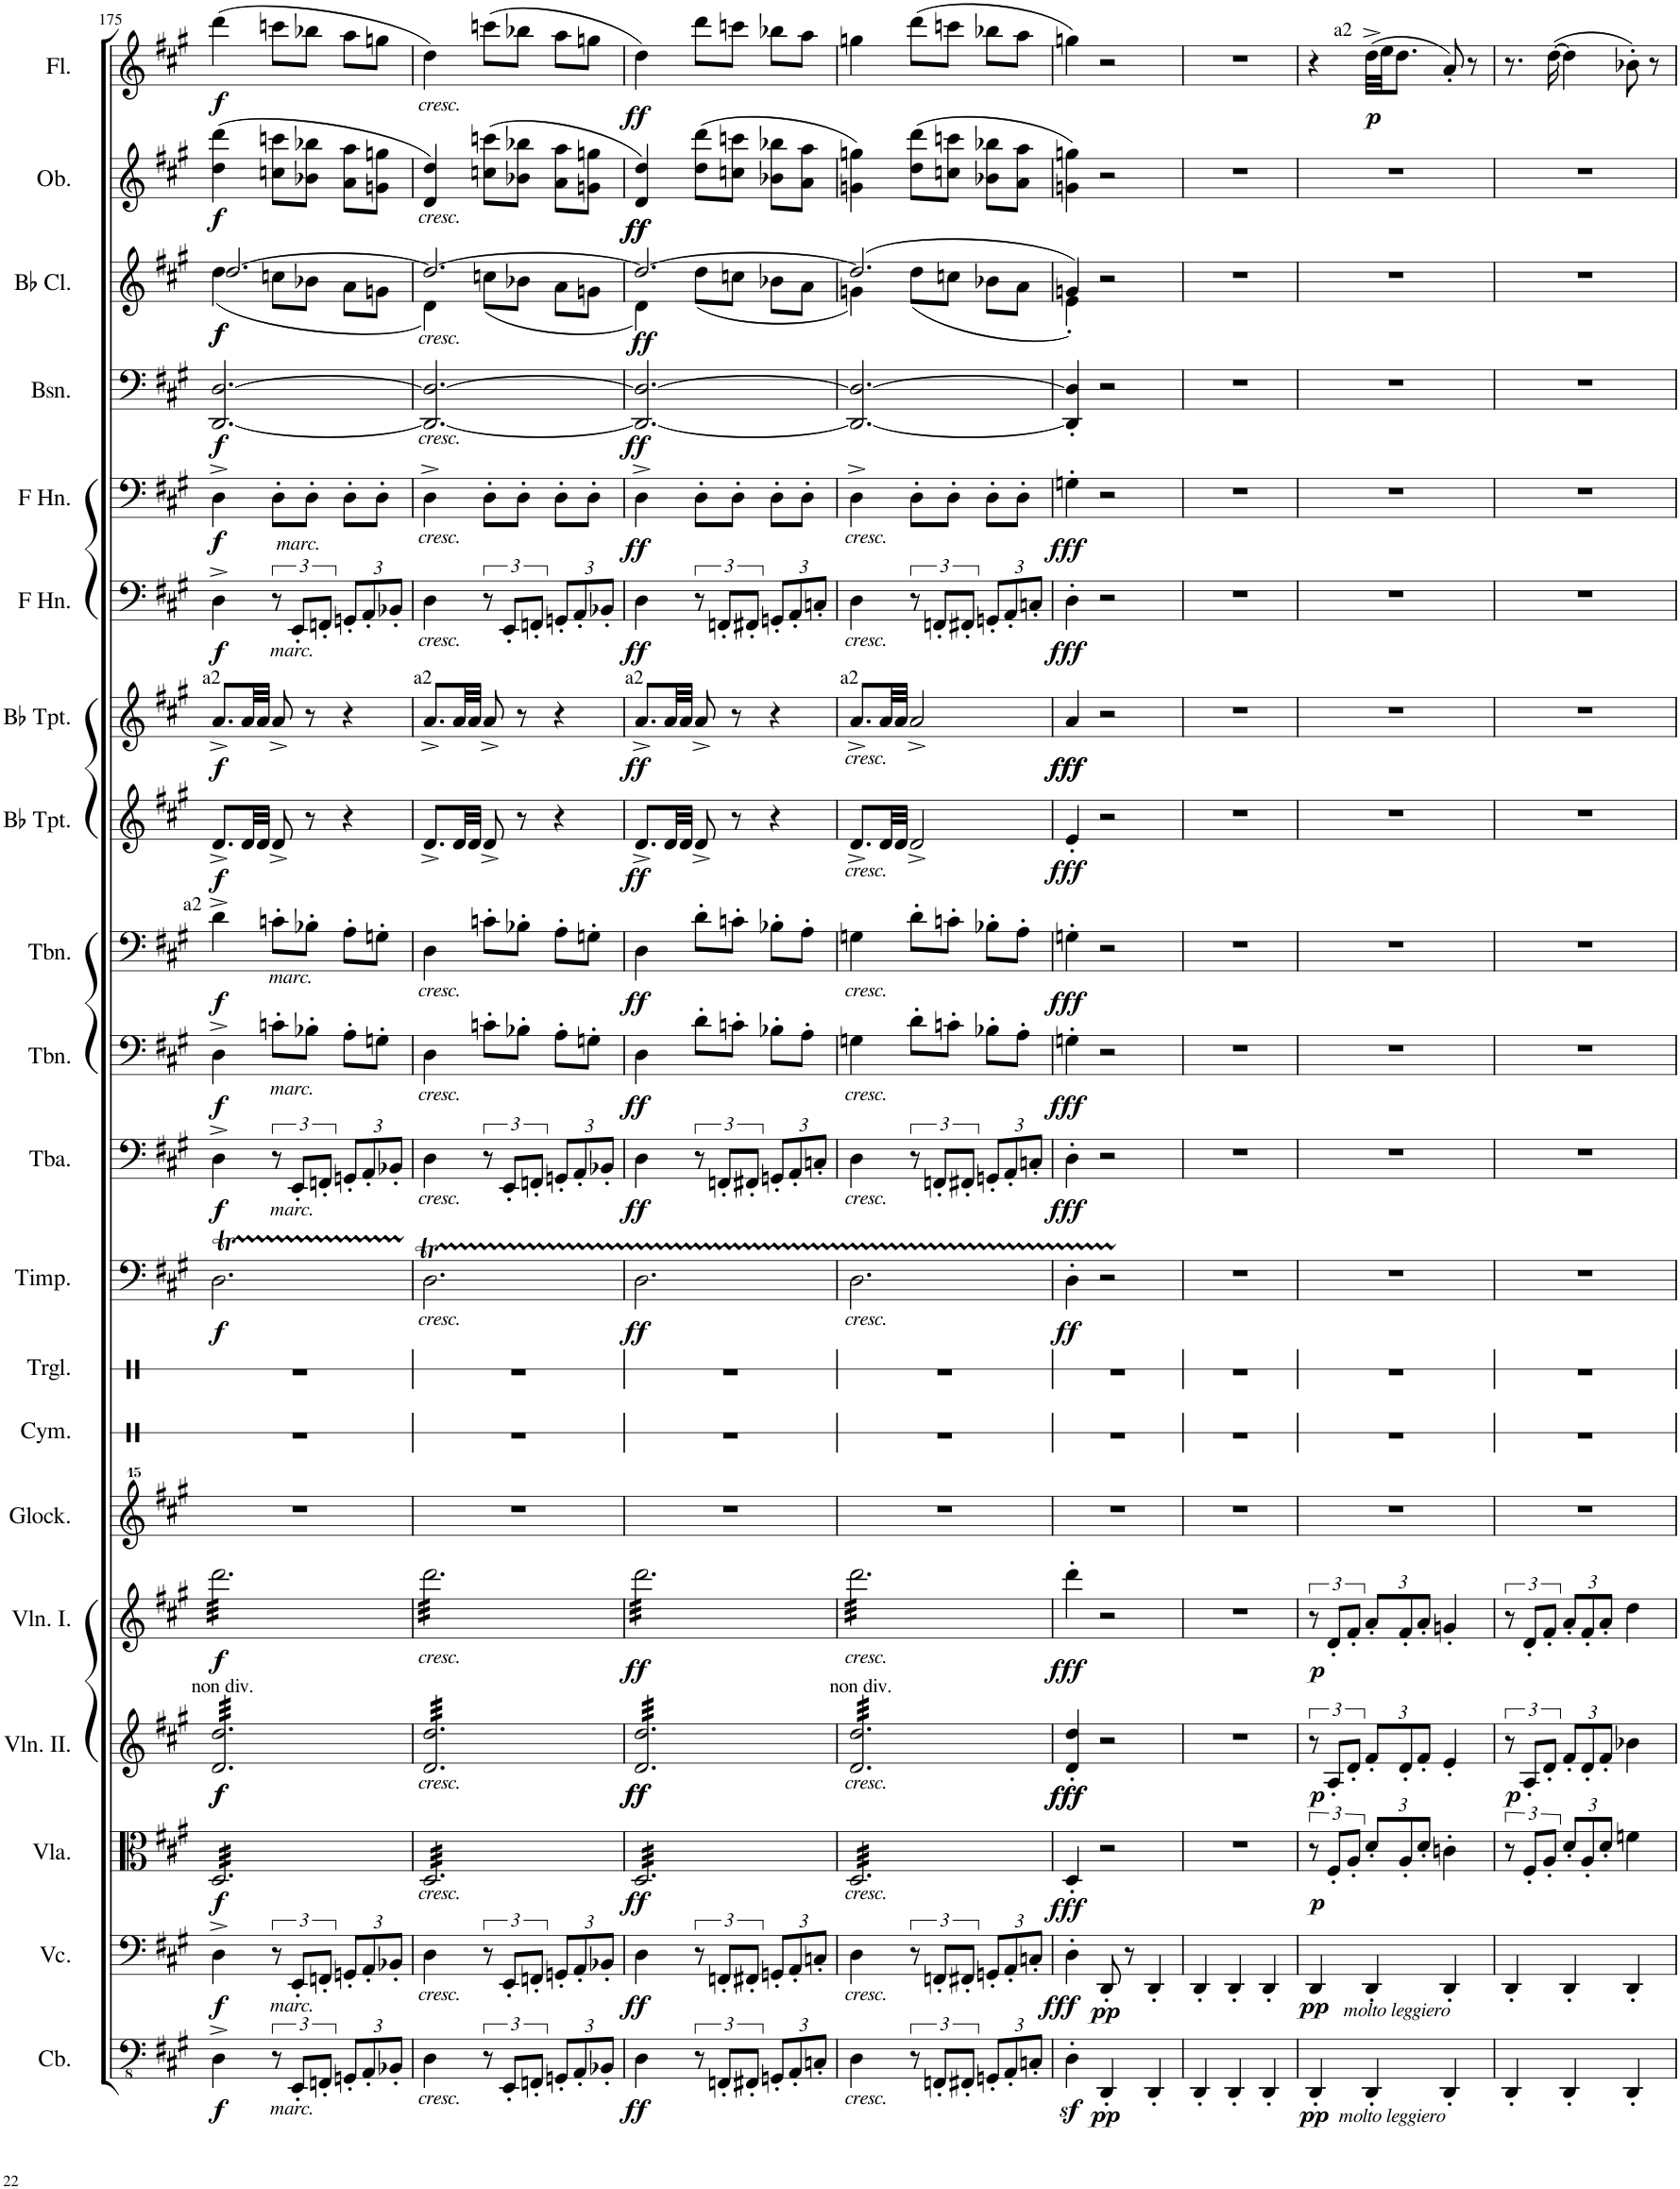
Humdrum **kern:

**kern	**dynam	**kern	**dynam	**kern	**dynam	**kern	**dynam	**kern	**dynam	**kern	**kern	**kern	**kern	**dynam	**kern	**dynam	**kern	**dynam	**kern	**dynam	**kern	**dynam	**kern	**dynam	**kern	**dynam	**kern	**dynam	**kern	**dynam	**kern	**dynam	**kern	**dynam	**kern	**dynam
*part20	*part20	*part19	*part19	*part18	*part18	*part17	*part17	*part16	*part16	*part15	*part14	*part13	*part12	*part12	*part11	*part11	*part10	*part10	*part9	*part9	*part8	*part8	*part7	*part7	*part6	*part6	*part5	*part5	*part4	*part4	*part3	*part3	*part2	*part2	*part1	*part1
*staff20	*staff20	*staff19	*staff19	*staff18	*staff18	*staff17	*staff17	*staff16	*staff16	*staff15	*staff14	*staff13	*staff12	*staff12	*staff11	*staff11	*staff10	*staff10	*staff9	*staff9	*staff8	*staff8	*staff7	*staff7	*staff6	*staff6	*staff5	*staff5	*staff4	*staff4	*staff3	*staff3	*staff2	*staff2	*staff1	*staff1
*I"Contrabasses	*	*I"Violoncellos	*	*I"Violas	*	*I"Violins II.	*	*I"Violins I.	*	*I"Glockenspiel	*I"Cymbal	*I"Triangle	*I"Timpani	*	*I"Tuba	*	*I"Trombone 3	*	*I"Trombones 1-2	*	*I"Bb Trumpet 3	*	*I"Bb Trumpets 1-2	*	*I"Horns in F 2-4	*	*I"Horns in F 1-3	*	*I"Bassoons 1-2	*	*I"Bb Clarinets 1-2	*	*I"Oboes 1-2	*	*I"Flutes 1-2	*
*I'Cb.	*	*I'Vc.	*	*I'Vla.	*	*I'Vln. II.	*	*I'Vln. I.	*	*I'Glock.	*I'Cym.	*I'Trgl.	*I'Timp.	*	*I'Tba.	*	*I'Tbn.	*	*I'Tbn.	*	*I'Bb Tpt.	*	*I'Bb Tpt.	*	*	*	*	*	*I'Bsn.	*	*I'Bb Cl.	*	*I'Ob.	*	*I'Fl.	*
!!LO:PB:g=z
*clefFv4	*	*clefF4	*	*clefC3	*	*clefG2	*	*clefG2	*	*clefG^^2	*clefX	*clefX	*clefF4	*	*clefF4	*	*clefF4	*	*clefF4	*	*clefG2	*	*clefG2	*	*clefF4	*	*clefF4	*	*clefF4	*	*clefG2	*	*clefG2	*	*clefG2	*
*	*	*	*	*	*	*	*	*	*	*	*	*	*	*	*	*	*	*	*	*	*ITrd1c2	*	*ITrd1c2	*	*ITrd4c7	*	*ITrd4c7	*	*	*	*ITrd1c2	*	*	*	*	*
*k[f#c#g#]	*	*k[f#c#g#]	*	*k[f#c#g#]	*	*k[f#c#g#]	*	*k[f#c#g#]	*	*k[f#c#g#]	*k[f#c#]	*k[f#c#]	*k[f#c#g#]	*	*k[f#c#g#]	*	*k[f#c#g#]	*	*k[f#c#g#]	*	*k[f#c#g#]	*	*k[f#c#g#]	*	*k[f#c#g#]	*	*k[f#c#g#]	*	*k[f#c#g#]	*	*k[f#c#g#]	*	*k[f#c#g#]	*	*k[f#c#g#]	*
*M3/4	*	*M3/4	*	*M3/4	*	*M3/4	*	*M3/4	*	*M3/4	*M3/4	*M3/4	*M3/4	*	*M3/4	*	*M3/4	*	*M3/4	*	*M3/4	*	*M3/4	*	*M3/4	*	*M3/4	*	*M3/4	*	*M3/4	*	*M3/4	*	*M3/4	*
=175	=175	=175	=175	=175	=175	=175	=175	=175	=175	=175	=175	=175	=175	=175	=175	=175	=175	=175	=175	=175	=175	=175	=175	=175	=175	=175	=175	=175	=175	=175	=175	=175	=175	=175	=175	=175
*	*	*	*	*	*	*	*	*	*	*	*	*	*	*	*	*	*	*	*	*	*	*	*	*	*	*	*	*	*	*	*^	*	*	*	*	*
!	!	!	!	!	!	!	!	!	!	!	!	!	!	!	!	!	!	!	!	!	!	!	!LO:TX:a:t=a2	!	!	!	!	!	!	!	!	!	!	!	!	!	!
!	!	!	!	!	!	!	!	!	!	!	!	!	!	!	!	!	!	!	!LO:TX:b:i:t=marc.	!	!	!	!	!	!	!	!	!	!	!	!	!	!	!	!	!	!
!	!	!	!	!	!	!	!	!	!	!	!	!	!	!	!	!	!	!	!LO:TX:a:t=a2	!	!	!	!	!	!	!	!	!	!	!	!	!	!	!	!	!	!
!	!	!	!	!	!	!LO:TX:a:t=non div.	!	!	!	!	!	!	!	!	!	!	!	!	!	!	!	!	!	!	!	!	!	!	!	!	!	!	!	!	!	!	!
!	!LO:DY:b	!	!LO:DY:b	!	!LO:DY:b	!	!LO:DY:b	!	!	!	!	!	!	!	!	!	!	!	!	!	!	!	!	!	!	!	!	!	!	!	!	!	!	!	!	!	!
!	!	!	!	!	!	!	!LO:DY:n=1:b	!	!LO:DY:b	!	!	!	!	!LO:DY:b	!	!LO:DY:b	!	!LO:DY:b	!	!LO:DY:b	!	!LO:DY:b	!	!LO:DY:b	!	!LO:DY:b	!	!LO:DY:b	!	!LO:DY:b	!	!	!LO:DY:b	!	!	!	!
!	!	!	!	!	!	!	!	!	!	!	!	!	!	!	!	!	!	!	!	!	!	!	!	!	!	!	!	!	!	!	!	!	!LO:DY:n=1:b	!	!LO:DY:b	!	!LO:DY:b
*	*	*	*	*tremolo	*	*	*	*	*	*	*	*	*	*	*	*	*	*	*	*	*	*	*	*	*	*	*	*	*	*	*	*	*	*	*	*	*
*	*	*	*	*	*	*tremolo	*	*	*	*	*	*	*	*	*	*	*	*	*	*	*	*	*	*	*	*	*	*	*	*	*	*	*	*	*	*	*
*	*	*	*	*	*	*	*	*tremolo	*	*	*	*	*	*	*	*	*	*	*	*	*	*	*	*	*	*	*	*	*	*	*	*	*	*	*	*	*
4DD^\	f	4D^\	f	32D/LLL	f	32d/ 32dd/LLL	f f	32ddd\LLL	f	2.r	2.r	2.r	2.DT\	f	4D^\	f	4D^\	f	4d^\	f	8.d^/L	f	8.a^/L	f	4D^\	f	4D^\	f	[2.DD/ [2.D/	f	[2.dd/	(4dd\	f f	(4dd\ 4ddd\	f	(4ddd\	f
.	.	.	.	32D/	.	32d/ 32dd/	.	32ddd\	.	.	.	.	.	.	.	.	.	.	.	.	.	.	.	.	.	.	.	.	.	.	.	.	.	.	.	.	.
.	.	.	.	32D/	.	32d/ 32dd/	.	32ddd\	.	.	.	.	.	.	.	.	.	.	.	.	.	.	.	.	.	.	.	.	.	.	.	.	.	.	.	.	.
.	.	.	.	32D/	.	32d/ 32dd/	.	32ddd\	.	.	.	.	.	.	.	.	.	.	.	.	.	.	.	.	.	.	.	.	.	.	.	.	.	.	.	.	.
.	.	.	.	32D/	.	32d/ 32dd/	.	32ddd\	.	.	.	.	.	.	.	.	.	.	.	.	.	.	.	.	.	.	.	.	.	.	.	.	.	.	.	.	.
.	.	.	.	32D/	.	32d/ 32dd/	.	32ddd\	.	.	.	.	.	.	.	.	.	.	.	.	.	.	.	.	.	.	.	.	.	.	.	.	.	.	.	.	.
.	.	.	.	32D/	.	32d/ 32dd/	.	32ddd\	.	.	.	.	.	.	.	.	.	.	.	.	32d/LL	.	32a/LL	.	.	.	.	.	.	.	.	.	.	.	.	.	.
.	.	.	.	32D/	.	32d/ 32dd/	.	32ddd\	.	.	.	.	.	.	.	.	.	.	.	.	32d/JJJ	.	32a/JJJ	.	.	.	.	.	.	.	.	.	.	.	.	.	.
!	!	!	!	!	!	!	!	!	!	!	!	!	!	!	!	!	!	!	!	!	!	!	!	!	!	!	!LO:TX:b:i:t=marc.	!	!	!	!	!	!	!	!	!	!
!	!	!	!	!	!	!	!	!	!	!	!	!	!	!	!	!	!	!	!	!	!	!	!	!	!LO:TX:b:i:t=marc.	!	!	!	!	!	!	!	!	!	!	!	!
!	!	!	!	!	!	!	!	!	!	!	!	!	!	!	!	!	!LO:TX:b:i:t=marc.	!	!	!	!	!	!	!	!	!	!	!	!	!	!	!	!	!	!	!	!
!	!	!	!	!	!	!	!	!	!	!	!	!	!	!	!LO:TX:b:i:t=marc.	!	!	!	!	!	!	!	!	!	!	!	!	!	!	!	!	!	!	!	!	!	!
!	!	!LO:TX:b:i:t=marc.	!	!	!	!	!	!	!	!	!	!	!	!	!	!	!	!	!	!	!	!	!	!	!	!	!	!	!	!	!	!	!	!	!	!	!
!LO:TX:b:i:t=marc.	!	!	!	!	!	!	!	!	!	!	!	!	!	!	!	!	!	!	!	!	!	!	!	!	!	!	!	!	!	!	!	!	!	!	!	!	!
12r	.	12r	.	32D/	.	32d/ 32dd/	.	32ddd\	.	.	.	.	.	.	12r	.	8cn'\L	.	8cn'\L	.	8d^/	.	8a^/	.	12r	.	8D'\L	.	.	.	.	8ccn\L	.	8ccn\ 8cccn\L	.	8cccn\L	.
.	.	.	.	32D/	.	32d/ 32dd/	.	32ddd\	.	.	.	.	.	.	.	.	.	.	.	.	.	.	.	.	.	.	.	.	.	.	.	.	.	.	.	.	.
.	.	.	.	32D/	.	32d/ 32dd/	.	32ddd\	.	.	.	.	.	.	.	.	.	.	.	.	.	.	.	.	.	.	.	.	.	.	.	.	.	.	.	.	.
12EEE'/L	.	12EE'/L	.	.	.	.	.	.	.	.	.	.	.	.	12EE'/L	.	.	.	.	.	.	.	.	.	12EE'/L	.	.	.	.	.	.	.	.	.	.	.	.
.	.	.	.	32D/	.	32d/ 32dd/	.	32ddd\	.	.	.	.	.	.	.	.	.	.	.	.	.	.	.	.	.	.	.	.	.	.	.	.	.	.	.	.	.
.	.	.	.	32D/	.	32d/ 32dd/	.	32ddd\	.	.	.	.	.	.	.	.	8B-X'\J	.	8B-X'\J	.	8r	.	8r	.	.	.	8D'\J	.	.	.	.	8b-X\J	.	8b-X\ 8bb-X\J	.	8bb-X\J	.
.	.	.	.	32D/	.	32d/ 32dd/	.	32ddd\	.	.	.	.	.	.	.	.	.	.	.	.	.	.	.	.	.	.	.	.	.	.	.	.	.	.	.	.	.
12FFFn'/J	.	12FFn'/J	.	.	.	.	.	.	.	.	.	.	.	.	12FFn'/J	.	.	.	.	.	.	.	.	.	12FFn'/J	.	.	.	.	.	.	.	.	.	.	.	.
.	.	.	.	32D/	.	32d/ 32dd/	.	32ddd\	.	.	.	.	.	.	.	.	.	.	.	.	.	.	.	.	.	.	.	.	.	.	.	.	.	.	.	.	.
.	.	.	.	32D/	.	32d/ 32dd/	.	32ddd\	.	.	.	.	.	.	.	.	.	.	.	.	.	.	.	.	.	.	.	.	.	.	.	.	.	.	.	.	.
*Xbrackettup	*	*Xbrackettup	*	*	*	*	*	*	*	*	*	*	*	*	*Xbrackettup	*	*	*	*	*	*	*	*	*	*Xbrackettup	*	*	*	*	*	*	*	*	*	*	*	*
12GGGn'/L	.	12GGn'/L	.	32D/	.	32d/ 32dd/	.	32ddd\	.	.	.	.	.	.	12GGn'/L	.	8A'\L	.	8A'\L	.	4r	.	4r	.	12GGn'/L	.	8D'\L	.	.	.	.	8a\L	.	8a\ 8aa\L	.	8aa\L	.
.	.	.	.	32D/	.	32d/ 32dd/	.	32ddd\	.	.	.	.	.	.	.	.	.	.	.	.	.	.	.	.	.	.	.	.	.	.	.	.	.	.	.	.	.
.	.	.	.	32D/	.	32d/ 32dd/	.	32ddd\	.	.	.	.	.	.	.	.	.	.	.	.	.	.	.	.	.	.	.	.	.	.	.	.	.	.	.	.	.
12AAA'/	.	12AA'/	.	.	.	.	.	.	.	.	.	.	.	.	12AA'/	.	.	.	.	.	.	.	.	.	12AA'/	.	.	.	.	.	.	.	.	.	.	.	.
.	.	.	.	32D/	.	32d/ 32dd/	.	32ddd\	.	.	.	.	.	.	.	.	.	.	.	.	.	.	.	.	.	.	.	.	.	.	.	.	.	.	.	.	.
.	.	.	.	32D/	.	32d/ 32dd/	.	32ddd\	.	.	.	.	.	.	.	.	8Gn'\J	.	8Gn'\J	.	.	.	.	.	.	.	8D'\J	.	.	.	.	8gn\J	.	8gn\ 8ggn\J	.	8ggn\J	.
.	.	.	.	32D/	.	32d/ 32dd/	.	32ddd\	.	.	.	.	.	.	.	.	.	.	.	.	.	.	.	.	.	.	.	.	.	.	.	.	.	.	.	.	.
12BBB-X'/J	.	12BB-X'/J	.	.	.	.	.	.	.	.	.	.	.	.	12BB-X'/J	.	.	.	.	.	.	.	.	.	12BB-X'/J	.	.	.	.	.	.	.	.	.	.	.	.
.	.	.	.	32D/	.	32d/ 32dd/	.	32ddd\	.	.	.	.	.	.	.	.	.	.	.	.	.	.	.	.	.	.	.	.	.	.	.	.	.	.	.	.	.
.	.	.	.	32D/JJJ	.	32d/ 32dd/JJJ	.	32ddd\JJJ	.	.	.	.	.	.	.	.	.	.	.	.	.	.	.	.	.	.	.	.	.	.	.	.	.	.	.	.	.
=176	=176	=176	=176	=176	=176	=176	=176	=176	=176	=176	=176	=176	=176	=176	=176	=176	=176	=176	=176	=176	=176	=176	=176	=176	=176	=176	=176	=176	=176	=176	=176	=176	=176	=176	=176	=176	=176
!	!	!	!	!	!	!	!	!	!	!	!	!	!	!	!	!	!	!	!	!	!	!	!	!	!	!	!	!	!	!	!	!	!	!	!	!LO:TX:b:i:t=cresc.	!
!	!	!	!	!	!	!	!	!	!	!	!	!	!	!	!	!	!	!	!	!	!	!	!	!	!	!	!	!	!	!	!	!	!	!LO:TX:b:i:t=cresc.	!	!	!
!	!	!	!	!	!	!	!	!	!	!	!	!	!	!	!	!	!	!	!	!	!	!	!	!	!	!	!	!	!	!	!LO:TX:b:i:t=cresc.	!	!	!	!	!	!
!	!	!	!	!	!	!	!	!	!	!	!	!	!	!	!	!	!	!	!	!	!	!	!	!	!	!	!	!	!LO:TX:b:i:t=cresc.	!	!	!	!	!	!	!	!
!	!	!	!	!	!	!	!	!	!	!	!	!	!	!	!	!	!	!	!	!	!	!	!	!	!	!	!LO:TX:b:i:t=cresc.	!	!	!	!	!	!	!	!	!	!
!	!	!	!	!	!	!	!	!	!	!	!	!	!	!	!	!	!	!	!	!	!	!	!	!	!LO:TX:b:i:t=cresc.	!	!	!	!	!	!	!	!	!	!	!	!
!	!	!	!	!	!	!	!	!	!	!	!	!	!	!	!	!	!	!	!	!	!	!	!LO:TX:a:t=a2	!	!	!	!	!	!	!	!	!	!	!	!	!	!
!	!	!	!	!	!	!	!	!	!	!	!	!	!	!	!	!	!	!	!LO:TX:b:i:t=cresc.	!	!	!	!	!	!	!	!	!	!	!	!	!	!	!	!	!	!
!	!	!	!	!	!	!	!	!	!	!	!	!	!	!	!	!	!LO:TX:b:i:t=cresc.	!	!	!	!	!	!	!	!	!	!	!	!	!	!	!	!	!	!	!	!
!	!	!	!	!	!	!	!	!	!	!	!	!	!	!	!LO:TX:b:i:t=cresc.	!	!	!	!	!	!	!	!	!	!	!	!	!	!	!	!	!	!	!	!	!	!
!	!	!	!	!	!	!	!	!	!	!	!	!	!LO:TX:b:i:t=cresc.	!	!	!	!	!	!	!	!	!	!	!	!	!	!	!	!	!	!	!	!	!	!	!	!
!	!	!	!	!	!	!	!	!LO:TX:b:i:t=cresc.	!	!	!	!	!	!	!	!	!	!	!	!	!	!	!	!	!	!	!	!	!	!	!	!	!	!	!	!	!
!	!	!	!	!	!	!LO:TX:b:i:t=cresc.	!	!	!	!	!	!	!	!	!	!	!	!	!	!	!	!	!	!	!	!	!	!	!	!	!	!	!	!	!	!	!
!	!	!	!	!LO:TX:b:i:t=cresc.	!	!	!	!	!	!	!	!	!	!	!	!	!	!	!	!	!	!	!	!	!	!	!	!	!	!	!	!	!	!	!	!	!
!	!	!LO:TX:b:i:t=cresc.	!	!	!	!	!	!	!	!	!	!	!	!	!	!	!	!	!	!	!	!	!	!	!	!	!	!	!	!	!	!	!	!	!	!	!
!LO:TX:b:i:t=cresc.	!	!	!	!	!	!	!	!	!	!	!	!	!	!	!	!	!	!	!	!	!	!	!	!	!	!	!	!	!	!	!	!	!	!	!	!	!
4DD\	.	4D\	.	32D/LLL	.	32d/ 32dd/LLL	.	32ddd\LLL	.	2.r	2.r	2.r	2.DT\	.	4D\	.	4D\	.	4D\	.	8.d^/L	.	8.a^/L	.	4D\	.	4D^\	.	2.DD/_ 2.D/_	.	2.dd/_	4d\)	.	4d/ 4dd/)	.	4dd\)	.
.	.	.	.	32D/	.	32d/ 32dd/	.	32ddd\	.	.	.	.	.	.	.	.	.	.	.	.	.	.	.	.	.	.	.	.	.	.	.	.	.	.	.	.	.
.	.	.	.	32D/	.	32d/ 32dd/	.	32ddd\	.	.	.	.	.	.	.	.	.	.	.	.	.	.	.	.	.	.	.	.	.	.	.	.	.	.	.	.	.
.	.	.	.	32D/	.	32d/ 32dd/	.	32ddd\	.	.	.	.	.	.	.	.	.	.	.	.	.	.	.	.	.	.	.	.	.	.	.	.	.	.	.	.	.
.	.	.	.	32D/	.	32d/ 32dd/	.	32ddd\	.	.	.	.	.	.	.	.	.	.	.	.	.	.	.	.	.	.	.	.	.	.	.	.	.	.	.	.	.
.	.	.	.	32D/	.	32d/ 32dd/	.	32ddd\	.	.	.	.	.	.	.	.	.	.	.	.	.	.	.	.	.	.	.	.	.	.	.	.	.	.	.	.	.
.	.	.	.	32D/	.	32d/ 32dd/	.	32ddd\	.	.	.	.	.	.	.	.	.	.	.	.	32d/LL	.	32a/LL	.	.	.	.	.	.	.	.	.	.	.	.	.	.
.	.	.	.	32D/	.	32d/ 32dd/	.	32ddd\	.	.	.	.	.	.	.	.	.	.	.	.	32d/JJJ	.	32a/JJJ	.	.	.	.	.	.	.	.	.	.	.	.	.	.
*brackettup	*	*brackettup	*	*	*	*	*	*	*	*	*	*	*	*	*brackettup	*	*	*	*	*	*	*	*	*	*brackettup	*	*	*	*	*	*	*	*	*	*	*	*
12r	.	12r	.	32D/	.	32d/ 32dd/	.	32ddd\	.	.	.	.	.	.	12r	.	8cn'\L	.	8cn'\L	.	8d^/	.	8a^/	.	12r	.	8D'\L	.	.	.	.	(8ccn\L	.	(8ccn\ 8cccn\L	.	(8cccn\L	.
.	.	.	.	32D/	.	32d/ 32dd/	.	32ddd\	.	.	.	.	.	.	.	.	.	.	.	.	.	.	.	.	.	.	.	.	.	.	.	.	.	.	.	.	.
.	.	.	.	32D/	.	32d/ 32dd/	.	32ddd\	.	.	.	.	.	.	.	.	.	.	.	.	.	.	.	.	.	.	.	.	.	.	.	.	.	.	.	.	.
12EEE'/L	.	12EE'/L	.	.	.	.	.	.	.	.	.	.	.	.	12EE'/L	.	.	.	.	.	.	.	.	.	12EE'/L	.	.	.	.	.	.	.	.	.	.	.	.
.	.	.	.	32D/	.	32d/ 32dd/	.	32ddd\	.	.	.	.	.	.	.	.	.	.	.	.	.	.	.	.	.	.	.	.	.	.	.	.	.	.	.	.	.
.	.	.	.	32D/	.	32d/ 32dd/	.	32ddd\	.	.	.	.	.	.	.	.	8B-X'\J	.	8B-X'\J	.	8r	.	8r	.	.	.	8D'\J	.	.	.	.	8b-X\J	.	8b-X\ 8bb-X\J	.	8bb-X\J	.
.	.	.	.	32D/	.	32d/ 32dd/	.	32ddd\	.	.	.	.	.	.	.	.	.	.	.	.	.	.	.	.	.	.	.	.	.	.	.	.	.	.	.	.	.
12FFFn'/J	.	12FFn'/J	.	.	.	.	.	.	.	.	.	.	.	.	12FFn'/J	.	.	.	.	.	.	.	.	.	12FFn'/J	.	.	.	.	.	.	.	.	.	.	.	.
.	.	.	.	32D/	.	32d/ 32dd/	.	32ddd\	.	.	.	.	.	.	.	.	.	.	.	.	.	.	.	.	.	.	.	.	.	.	.	.	.	.	.	.	.
.	.	.	.	32D/	.	32d/ 32dd/	.	32ddd\	.	.	.	.	.	.	.	.	.	.	.	.	.	.	.	.	.	.	.	.	.	.	.	.	.	.	.	.	.
*Xbrackettup	*	*Xbrackettup	*	*	*	*	*	*	*	*	*	*	*	*	*Xbrackettup	*	*	*	*	*	*	*	*	*	*Xbrackettup	*	*	*	*	*	*	*	*	*	*	*	*
12GGGn'/L	.	12GGn'/L	.	32D/	.	32d/ 32dd/	.	32ddd\	.	.	.	.	.	.	12GGn'/L	.	8A'\L	.	8A'\L	.	4r	.	4r	.	12GGn'/L	.	8D'\L	.	.	.	.	8a\L	.	8a\ 8aa\L	.	8aa\L	.
.	.	.	.	32D/	.	32d/ 32dd/	.	32ddd\	.	.	.	.	.	.	.	.	.	.	.	.	.	.	.	.	.	.	.	.	.	.	.	.	.	.	.	.	.
.	.	.	.	32D/	.	32d/ 32dd/	.	32ddd\	.	.	.	.	.	.	.	.	.	.	.	.	.	.	.	.	.	.	.	.	.	.	.	.	.	.	.	.	.
12AAA'/	.	12AA'/	.	.	.	.	.	.	.	.	.	.	.	.	12AA'/	.	.	.	.	.	.	.	.	.	12AA'/	.	.	.	.	.	.	.	.	.	.	.	.
.	.	.	.	32D/	.	32d/ 32dd/	.	32ddd\	.	.	.	.	.	.	.	.	.	.	.	.	.	.	.	.	.	.	.	.	.	.	.	.	.	.	.	.	.
.	.	.	.	32D/	.	32d/ 32dd/	.	32ddd\	.	.	.	.	.	.	.	.	8Gn'\J	.	8Gn'\J	.	.	.	.	.	.	.	8D'\J	.	.	.	.	8gn\J	.	8gn\ 8ggn\J	.	8ggn\J	.
.	.	.	.	32D/	.	32d/ 32dd/	.	32ddd\	.	.	.	.	.	.	.	.	.	.	.	.	.	.	.	.	.	.	.	.	.	.	.	.	.	.	.	.	.
12BBB-X'/J	.	12BB-X'/J	.	.	.	.	.	.	.	.	.	.	.	.	12BB-X'/J	.	.	.	.	.	.	.	.	.	12BB-X'/J	.	.	.	.	.	.	.	.	.	.	.	.
.	.	.	.	32D/	.	32d/ 32dd/	.	32ddd\	.	.	.	.	.	.	.	.	.	.	.	.	.	.	.	.	.	.	.	.	.	.	.	.	.	.	.	.	.
.	.	.	.	32D/JJJ	.	32d/ 32dd/JJJ	.	32ddd\JJJ	.	.	.	.	.	.	.	.	.	.	.	.	.	.	.	.	.	.	.	.	.	.	.	.	.	.	.	.	.
=177	=177	=177	=177	=177	=177	=177	=177	=177	=177	=177	=177	=177	=177	=177	=177	=177	=177	=177	=177	=177	=177	=177	=177	=177	=177	=177	=177	=177	=177	=177	=177	=177	=177	=177	=177	=177	=177
!	!	!	!	!	!	!	!	!	!	!	!	!	!	!	!	!	!	!	!	!	!	!	!LO:TX:a:t=a2	!	!	!	!	!	!	!	!	!	!	!	!	!	!
!	!LO:DY:b	!	!LO:DY:b	!	!LO:DY:b	!	!LO:DY:b	!	!	!	!	!	!	!	!	!	!	!	!	!	!	!	!	!	!	!	!	!	!	!	!	!	!	!	!	!	!
!	!	!	!	!	!	!	!LO:DY:n=1:b	!	!LO:DY:b	!	!	!	!	!LO:DY:b	!	!LO:DY:b	!	!LO:DY:b	!	!LO:DY:b	!	!LO:DY:b	!	!LO:DY:b	!	!LO:DY:b	!	!LO:DY:b	!	!LO:DY:b	!	!	!LO:DY:b	!	!LO:DY:b	!	!
!	!	!	!	!	!	!	!	!	!	!	!	!	!	!	!	!	!	!	!	!	!	!	!	!	!	!	!	!	!	!	!	!	!	!	!LO:DY:n=1:b	!	!LO:DY:b
4DD\	ff	4D\	ff	32D/LLL	ff	32d/ 32dd/LLL	ff ff	32ddd\LLL	ff	2.r	2.r	2.r	2.D\	ff	4D\	ff	4D\	ff	4D\	ff	8.d^/L	ff	8.a^/L	ff	4D\	ff	4D^\	ff	2.DD/_ 2.D/_	ff	2.dd/_	4d\)	ff	4d/ 4dd/)	ff ff	4dd\)	ff
.	.	.	.	32D/	.	32d/ 32dd/	.	32ddd\	.	.	.	.	.	.	.	.	.	.	.	.	.	.	.	.	.	.	.	.	.	.	.	.	.	.	.	.	.
.	.	.	.	32D/	.	32d/ 32dd/	.	32ddd\	.	.	.	.	.	.	.	.	.	.	.	.	.	.	.	.	.	.	.	.	.	.	.	.	.	.	.	.	.
.	.	.	.	32D/	.	32d/ 32dd/	.	32ddd\	.	.	.	.	.	.	.	.	.	.	.	.	.	.	.	.	.	.	.	.	.	.	.	.	.	.	.	.	.
.	.	.	.	32D/	.	32d/ 32dd/	.	32ddd\	.	.	.	.	.	.	.	.	.	.	.	.	.	.	.	.	.	.	.	.	.	.	.	.	.	.	.	.	.
.	.	.	.	32D/	.	32d/ 32dd/	.	32ddd\	.	.	.	.	.	.	.	.	.	.	.	.	.	.	.	.	.	.	.	.	.	.	.	.	.	.	.	.	.
.	.	.	.	32D/	.	32d/ 32dd/	.	32ddd\	.	.	.	.	.	.	.	.	.	.	.	.	32d/LL	.	32a/LL	.	.	.	.	.	.	.	.	.	.	.	.	.	.
.	.	.	.	32D/	.	32d/ 32dd/	.	32ddd\	.	.	.	.	.	.	.	.	.	.	.	.	32d/JJJ	.	32a/JJJ	.	.	.	.	.	.	.	.	.	.	.	.	.	.
*brackettup	*	*brackettup	*	*	*	*	*	*	*	*	*	*	*	*	*brackettup	*	*	*	*	*	*	*	*	*	*brackettup	*	*	*	*	*	*	*	*	*	*	*	*
12r	.	12r	.	32D/	.	32d/ 32dd/	.	32ddd\	.	.	.	.	.	.	12r	.	8d'\L	.	8d'\L	.	8d^/	.	8a^/	.	12r	.	8D'\L	.	.	.	.	(8dd\L	.	(8dd\ 8ddd\L	.	8ddd\L	.
.	.	.	.	32D/	.	32d/ 32dd/	.	32ddd\	.	.	.	.	.	.	.	.	.	.	.	.	.	.	.	.	.	.	.	.	.	.	.	.	.	.	.	.	.
.	.	.	.	32D/	.	32d/ 32dd/	.	32ddd\	.	.	.	.	.	.	.	.	.	.	.	.	.	.	.	.	.	.	.	.	.	.	.	.	.	.	.	.	.
12FFFn'/L	.	12FFn'/L	.	.	.	.	.	.	.	.	.	.	.	.	12FFn'/L	.	.	.	.	.	.	.	.	.	12FFn'/L	.	.	.	.	.	.	.	.	.	.	.	.
.	.	.	.	32D/	.	32d/ 32dd/	.	32ddd\	.	.	.	.	.	.	.	.	.	.	.	.	.	.	.	.	.	.	.	.	.	.	.	.	.	.	.	.	.
.	.	.	.	32D/	.	32d/ 32dd/	.	32ddd\	.	.	.	.	.	.	.	.	8cn'\J	.	8cn'\J	.	8r	.	8r	.	.	.	8D'\J	.	.	.	.	8ccn\J	.	8ccn\ 8cccn\J	.	8cccn\J	.
.	.	.	.	32D/	.	32d/ 32dd/	.	32ddd\	.	.	.	.	.	.	.	.	.	.	.	.	.	.	.	.	.	.	.	.	.	.	.	.	.	.	.	.	.
12FFF#X'/J	.	12FF#X'/J	.	.	.	.	.	.	.	.	.	.	.	.	12FF#X'/J	.	.	.	.	.	.	.	.	.	12FF#X'/J	.	.	.	.	.	.	.	.	.	.	.	.
.	.	.	.	32D/	.	32d/ 32dd/	.	32ddd\	.	.	.	.	.	.	.	.	.	.	.	.	.	.	.	.	.	.	.	.	.	.	.	.	.	.	.	.	.
.	.	.	.	32D/	.	32d/ 32dd/	.	32ddd\	.	.	.	.	.	.	.	.	.	.	.	.	.	.	.	.	.	.	.	.	.	.	.	.	.	.	.	.	.
*Xbrackettup	*	*Xbrackettup	*	*	*	*	*	*	*	*	*	*	*	*	*Xbrackettup	*	*	*	*	*	*	*	*	*	*Xbrackettup	*	*	*	*	*	*	*	*	*	*	*	*
12GGGn'/L	.	12GGn'/L	.	32D/	.	32d/ 32dd/	.	32ddd\	.	.	.	.	.	.	12GGn'/L	.	8B-X'\L	.	8B-X'\L	.	4r	.	4r	.	12GGn'/L	.	8D'\L	.	.	.	.	8b-X\L	.	8b-X\ 8bb-X\L	.	8bb-X\L	.
.	.	.	.	32D/	.	32d/ 32dd/	.	32ddd\	.	.	.	.	.	.	.	.	.	.	.	.	.	.	.	.	.	.	.	.	.	.	.	.	.	.	.	.	.
.	.	.	.	32D/	.	32d/ 32dd/	.	32ddd\	.	.	.	.	.	.	.	.	.	.	.	.	.	.	.	.	.	.	.	.	.	.	.	.	.	.	.	.	.
12AAA'/	.	12AA'/	.	.	.	.	.	.	.	.	.	.	.	.	12AA'/	.	.	.	.	.	.	.	.	.	12AA'/	.	.	.	.	.	.	.	.	.	.	.	.
.	.	.	.	32D/	.	32d/ 32dd/	.	32ddd\	.	.	.	.	.	.	.	.	.	.	.	.	.	.	.	.	.	.	.	.	.	.	.	.	.	.	.	.	.
.	.	.	.	32D/	.	32d/ 32dd/	.	32ddd\	.	.	.	.	.	.	.	.	8A'\J	.	8A'\J	.	.	.	.	.	.	.	8D'\J	.	.	.	.	8a\J	.	8a\ 8aa\J	.	8aa\J	.
.	.	.	.	32D/	.	32d/ 32dd/	.	32ddd\	.	.	.	.	.	.	.	.	.	.	.	.	.	.	.	.	.	.	.	.	.	.	.	.	.	.	.	.	.
12CCn'/J	.	12Cn'/J	.	.	.	.	.	.	.	.	.	.	.	.	12Cn'/J	.	.	.	.	.	.	.	.	.	12Cn'/J	.	.	.	.	.	.	.	.	.	.	.	.
.	.	.	.	32D/	.	32d/ 32dd/	.	32ddd\	.	.	.	.	.	.	.	.	.	.	.	.	.	.	.	.	.	.	.	.	.	.	.	.	.	.	.	.	.
.	.	.	.	32D/JJJ	.	32d/ 32dd/JJJ	.	32ddd\JJJ	.	.	.	.	.	.	.	.	.	.	.	.	.	.	.	.	.	.	.	.	.	.	.	.	.	.	.	.	.
=178	=178	=178	=178	=178	=178	=178	=178	=178	=178	=178	=178	=178	=178	=178	=178	=178	=178	=178	=178	=178	=178	=178	=178	=178	=178	=178	=178	=178	=178	=178	=178	=178	=178	=178	=178	=178	=178
!	!	!	!	!	!	!	!	!	!	!	!	!	!	!	!	!	!	!	!	!	!	!	!	!	!	!	!LO:TX:b:i:t=cresc.	!	!	!	!	!	!	!	!	!	!
!	!	!	!	!	!	!	!	!	!	!	!	!	!	!	!	!	!	!	!	!	!	!	!	!	!LO:TX:b:i:t=cresc.	!	!	!	!	!	!	!	!	!	!	!	!
!	!	!	!	!	!	!	!	!	!	!	!	!	!	!	!	!	!	!	!	!	!	!	!LO:TX:a:t=a2	!	!	!	!	!	!	!	!	!	!	!	!	!	!
!	!	!	!	!	!	!	!	!	!	!	!	!	!	!	!	!	!	!	!	!	!	!	!LO:TX:b:i:t=cresc.	!	!	!	!	!	!	!	!	!	!	!	!	!	!
!	!	!	!	!	!	!	!	!	!	!	!	!	!	!	!	!	!	!	!	!	!LO:TX:b:i:t=cresc.	!	!	!	!	!	!	!	!	!	!	!	!	!	!	!	!
!	!	!	!	!	!	!	!	!	!	!	!	!	!	!	!	!	!	!	!LO:TX:b:i:t=cresc.	!	!	!	!	!	!	!	!	!	!	!	!	!	!	!	!	!	!
!	!	!	!	!	!	!	!	!	!	!	!	!	!	!	!	!	!LO:TX:b:i:t=cresc.	!	!	!	!	!	!	!	!	!	!	!	!	!	!	!	!	!	!	!	!
!	!	!	!	!	!	!	!	!	!	!	!	!	!	!	!LO:TX:b:i:t=cresc.	!	!	!	!	!	!	!	!	!	!	!	!	!	!	!	!	!	!	!	!	!	!
!	!	!	!	!	!	!	!	!	!	!	!	!	!LO:TX:b:i:t=cresc.	!	!	!	!	!	!	!	!	!	!	!	!	!	!	!	!	!	!	!	!	!	!	!	!
!	!	!	!	!	!	!	!	!LO:TX:b:i:t=cresc.	!	!	!	!	!	!	!	!	!	!	!	!	!	!	!	!	!	!	!	!	!	!	!	!	!	!	!	!	!
!	!	!	!	!	!	!LO:TX:a:t=non div.	!	!	!	!	!	!	!	!	!	!	!	!	!	!	!	!	!	!	!	!	!	!	!	!	!	!	!	!	!	!	!
!	!	!	!	!	!	!LO:TX:b:i:t=cresc.	!	!	!	!	!	!	!	!	!	!	!	!	!	!	!	!	!	!	!	!	!	!	!	!	!	!	!	!	!	!	!
!	!	!	!	!LO:TX:b:i:t=cresc.	!	!	!	!	!	!	!	!	!	!	!	!	!	!	!	!	!	!	!	!	!	!	!	!	!	!	!	!	!	!	!	!	!
!	!	!LO:TX:b:i:t=cresc.	!	!	!	!	!	!	!	!	!	!	!	!	!	!	!	!	!	!	!	!	!	!	!	!	!	!	!	!	!	!	!	!	!	!	!
!LO:TX:b:i:t=cresc.	!	!	!	!	!	!	!	!	!	!	!	!	!	!	!	!	!	!	!	!	!	!	!	!	!	!	!	!	!	!	!	!	!	!	!	!	!
4DD\	.	4D\	.	32D/LLL	.	32d/ 32dd/LLL	.	32ddd\LLL	.	2.r	2.r	2.r	2.D\	.	4D\	.	4Gn\	.	4Gn\	.	8.d^/L	.	8.a^/L	.	4D\	.	4D^\	.	2.DD/_ 2.D/_	.	(2.dd/]	4gn\)	.	4gn\ 4ggn\)	.	4ggn\	.
.	.	.	.	32D/	.	32d/ 32dd/	.	32ddd\	.	.	.	.	.	.	.	.	.	.	.	.	.	.	.	.	.	.	.	.	.	.	.	.	.	.	.	.	.
.	.	.	.	32D/	.	32d/ 32dd/	.	32ddd\	.	.	.	.	.	.	.	.	.	.	.	.	.	.	.	.	.	.	.	.	.	.	.	.	.	.	.	.	.
.	.	.	.	32D/	.	32d/ 32dd/	.	32ddd\	.	.	.	.	.	.	.	.	.	.	.	.	.	.	.	.	.	.	.	.	.	.	.	.	.	.	.	.	.
.	.	.	.	32D/	.	32d/ 32dd/	.	32ddd\	.	.	.	.	.	.	.	.	.	.	.	.	.	.	.	.	.	.	.	.	.	.	.	.	.	.	.	.	.
.	.	.	.	32D/	.	32d/ 32dd/	.	32ddd\	.	.	.	.	.	.	.	.	.	.	.	.	.	.	.	.	.	.	.	.	.	.	.	.	.	.	.	.	.
.	.	.	.	32D/	.	32d/ 32dd/	.	32ddd\	.	.	.	.	.	.	.	.	.	.	.	.	32d/LL	.	32a/LL	.	.	.	.	.	.	.	.	.	.	.	.	.	.
.	.	.	.	32D/	.	32d/ 32dd/	.	32ddd\	.	.	.	.	.	.	.	.	.	.	.	.	32d/JJJ	.	32a/JJJ	.	.	.	.	.	.	.	.	.	.	.	.	.	.
*brackettup	*	*brackettup	*	*	*	*	*	*	*	*	*	*	*	*	*brackettup	*	*	*	*	*	*	*	*	*	*brackettup	*	*	*	*	*	*	*	*	*	*	*	*
12r	.	12r	.	32D/	.	32d/ 32dd/	.	32ddd\	.	.	.	.	.	.	12r	.	8d'\L	.	8d'\L	.	2d^/	.	2a^/	.	12r	.	8D'\L	.	.	.	.	(8dd\L	.	(8dd\ 8ddd\L	.	(8ddd\L	.
.	.	.	.	32D/	.	32d/ 32dd/	.	32ddd\	.	.	.	.	.	.	.	.	.	.	.	.	.	.	.	.	.	.	.	.	.	.	.	.	.	.	.	.	.
.	.	.	.	32D/	.	32d/ 32dd/	.	32ddd\	.	.	.	.	.	.	.	.	.	.	.	.	.	.	.	.	.	.	.	.	.	.	.	.	.	.	.	.	.
12FFFn'/L	.	12FFn'/L	.	.	.	.	.	.	.	.	.	.	.	.	12FFn'/L	.	.	.	.	.	.	.	.	.	12FFn'/L	.	.	.	.	.	.	.	.	.	.	.	.
.	.	.	.	32D/	.	32d/ 32dd/	.	32ddd\	.	.	.	.	.	.	.	.	.	.	.	.	.	.	.	.	.	.	.	.	.	.	.	.	.	.	.	.	.
.	.	.	.	32D/	.	32d/ 32dd/	.	32ddd\	.	.	.	.	.	.	.	.	8cn'\J	.	8cn'\J	.	.	.	.	.	.	.	8D'\J	.	.	.	.	8ccn\J	.	8ccn\ 8cccn\J	.	8cccn\J	.
.	.	.	.	32D/	.	32d/ 32dd/	.	32ddd\	.	.	.	.	.	.	.	.	.	.	.	.	.	.	.	.	.	.	.	.	.	.	.	.	.	.	.	.	.
12FFF#X'/J	.	12FF#X'/J	.	.	.	.	.	.	.	.	.	.	.	.	12FF#X'/J	.	.	.	.	.	.	.	.	.	12FF#X'/J	.	.	.	.	.	.	.	.	.	.	.	.
.	.	.	.	32D/	.	32d/ 32dd/	.	32ddd\	.	.	.	.	.	.	.	.	.	.	.	.	.	.	.	.	.	.	.	.	.	.	.	.	.	.	.	.	.
.	.	.	.	32D/	.	32d/ 32dd/	.	32ddd\	.	.	.	.	.	.	.	.	.	.	.	.	.	.	.	.	.	.	.	.	.	.	.	.	.	.	.	.	.
*Xbrackettup	*	*Xbrackettup	*	*	*	*	*	*	*	*	*	*	*	*	*Xbrackettup	*	*	*	*	*	*	*	*	*	*Xbrackettup	*	*	*	*	*	*	*	*	*	*	*	*
12GGGn'/L	.	12GGn'/L	.	32D/	.	32d/ 32dd/	.	32ddd\	.	.	.	.	.	.	12GGn'/L	.	8B-X'\L	.	8B-X'\L	.	.	.	.	.	12GGn'/L	.	8D'\L	.	.	.	.	8b-X\L	.	8b-X\ 8bb-X\L	.	8bb-X\L	.
.	.	.	.	32D/	.	32d/ 32dd/	.	32ddd\	.	.	.	.	.	.	.	.	.	.	.	.	.	.	.	.	.	.	.	.	.	.	.	.	.	.	.	.	.
.	.	.	.	32D/	.	32d/ 32dd/	.	32ddd\	.	.	.	.	.	.	.	.	.	.	.	.	.	.	.	.	.	.	.	.	.	.	.	.	.	.	.	.	.
12AAA'/	.	12AA'/	.	.	.	.	.	.	.	.	.	.	.	.	12AA'/	.	.	.	.	.	.	.	.	.	12AA'/	.	.	.	.	.	.	.	.	.	.	.	.
.	.	.	.	32D/	.	32d/ 32dd/	.	32ddd\	.	.	.	.	.	.	.	.	.	.	.	.	.	.	.	.	.	.	.	.	.	.	.	.	.	.	.	.	.
.	.	.	.	32D/	.	32d/ 32dd/	.	32ddd\	.	.	.	.	.	.	.	.	8A'\J	.	8A'\J	.	.	.	.	.	.	.	8D'\J	.	.	.	.	8a\J	.	8a\ 8aa\J	.	8aa\J	.
.	.	.	.	32D/	.	32d/ 32dd/	.	32ddd\	.	.	.	.	.	.	.	.	.	.	.	.	.	.	.	.	.	.	.	.	.	.	.	.	.	.	.	.	.
12CCn'/J	.	12Cn'/J	.	.	.	.	.	.	.	.	.	.	.	.	12Cn'/J	.	.	.	.	.	.	.	.	.	12Cn'/J	.	.	.	.	.	.	.	.	.	.	.	.
.	.	.	.	32D/	.	32d/ 32dd/	.	32ddd\	.	.	.	.	.	.	.	.	.	.	.	.	.	.	.	.	.	.	.	.	.	.	.	.	.	.	.	.	.
.	.	.	.	32D/JJJ	.	32d/ 32dd/JJJ	.	32ddd\JJJ	.	.	.	.	.	.	.	.	.	.	.	.	.	.	.	.	.	.	.	.	.	.	.	.	.	.	.	.	.
*	*	*	*	*	*	*	*	*Xtremolo	*	*	*	*	*	*	*	*	*	*	*	*	*	*	*	*	*	*	*	*	*	*	*	*	*	*	*	*	*
*	*	*	*	*	*	*Xtremolo	*	*	*	*	*	*	*	*	*	*	*	*	*	*	*	*	*	*	*	*	*	*	*	*	*	*	*	*	*	*	*
*	*	*	*	*Xtremolo	*	*	*	*	*	*	*	*	*	*	*	*	*	*	*	*	*	*	*	*	*	*	*	*	*	*	*	*	*	*	*	*	*
=179	=179	=179	=179	=179	=179	=179	=179	=179	=179	=179	=179	=179	=179	=179	=179	=179	=179	=179	=179	=179	=179	=179	=179	=179	=179	=179	=179	=179	=179	=179	=179	=179	=179	=179	=179	=179	=179
!	!	!	!LO:DY:b	!	!LO:DY:b	!	!LO:DY:b	!	!	!	!	!	!	!	!	!	!	!	!	!	!	!	!	!	!	!	!	!	!	!	!	!	!	!	!	!	!
!	!	!	!	!	!	!	!LO:DY:n=1:b	!	!LO:DY:b	!	!	!	!	!LO:DY:b	!	!LO:DY:b	!	!LO:DY:b	!	!LO:DY:b	!	!LO:DY:b	!	!LO:DY:b	!	!	!	!	!	!	!	!	!	!	!	!	!
!	!	!	!	!	!	!	!	!	!	!	!	!	!	!	!	!	!	!	!	!	!	!	!	!LO:DY:n=1:b	!	!LO:DY:b	!	!LO:DY:b	!	!	!	!	!	!	!	!	!
4DDz<'\	.	4D'\	fff	4D'/	fff	4d/' 4dd/'	fff fff	4ddd'\	fff	2.r	2.r	2.r	4D'\	ff	4D'\	fff	4Gn'\	fff	4Gn'\	fff	4e'/	fff	4a/	fff fff	4D'\	fff	4Gn'\	fff	4DD/]' 4D/]'	.	4gn/)	4e'\)	.	4gn\ 4ggn\)	.	4ggn\)	.
!	!LO:DY:b	!	!LO:DY:b	!	!	!	!	!	!	!	!	!	!	!	!	!	!	!	!	!	!	!	!	!	!	!	!	!	!	!	!	!	!	!	!	!	!
4DDD'/	pp	8DD'/	pp	2r	.	2r	.	2r	.	.	.	.	2r	.	2r	.	2r	.	2r	.	2r	.	2r	.	2r	.	2r	.	2r	.	2r	2ryy	.	2r	.	2r	.
.	.	8r	.	.	.	.	.	.	.	.	.	.	.	.	.	.	.	.	.	.	.	.	.	.	.	.	.	.	.	.	.	.	.	.	.	.	.
4DDD'/	.	4DD'/	.	.	.	.	.	.	.	.	.	.	.	.	.	.	.	.	.	.	.	.	.	.	.	.	.	.	.	.	.	.	.	.	.	.	.
*	*	*	*	*	*	*	*	*	*	*	*	*	*	*	*	*	*	*	*	*	*	*	*	*	*	*	*	*	*	*	*v	*v	*	*	*	*	*
=180	=180	=180	=180	=180	=180	=180	=180	=180	=180	=180	=180	=180	=180	=180	=180	=180	=180	=180	=180	=180	=180	=180	=180	=180	=180	=180	=180	=180	=180	=180	=180	=180	=180	=180	=180	=180
4DDD'/	.	4DD'/	.	2.r	.	2.r	.	2.r	.	2.r	2.r	2.r	2.r	.	2.r	.	2.r	.	2.r	.	2.r	.	2.r	.	2.r	.	2.r	.	2.r	.	2.r	.	2.r	.	2.r	.
4DDD'/	.	4DD'/	.	.	.	.	.	.	.	.	.	.	.	.	.	.	.	.	.	.	.	.	.	.	.	.	.	.	.	.	.	.	.	.	.	.
4DDD'/	.	4DD'/	.	.	.	.	.	.	.	.	.	.	.	.	.	.	.	.	.	.	.	.	.	.	.	.	.	.	.	.	.	.	.	.	.	.
=181	=181	=181	=181	=181	=181	=181	=181	=181	=181	=181	=181	=181	=181	=181	=181	=181	=181	=181	=181	=181	=181	=181	=181	=181	=181	=181	=181	=181	=181	=181	=181	=181	=181	=181	=181	=181
!	!	!	!	!	!	!	!	!	!	!	!	!	!	!	!	!	!	!	!	!	!	!	!	!	!	!	!	!	!	!	!	!	!	!	!LO:TX:a:t=a2	!
!	!	!LO:TX:b:i:t=molto leggiero	!	!	!	!	!	!	!	!	!	!	!	!	!	!	!	!	!	!	!	!	!	!	!	!	!	!	!	!	!	!	!	!	!	!
!LO:TX:b:i:t=molto leggiero	!	!	!	!	!	!	!	!	!	!	!	!	!	!	!	!	!	!	!	!	!	!	!	!	!	!	!	!	!	!	!	!	!	!	!	!
!	!LO:DY:b	!	!LO:DY:b	!	!LO:DY:b	!	!LO:DY:b	!	!LO:DY:b	!	!	!	!	!	!	!	!	!	!	!	!	!	!	!	!	!	!	!	!	!	!	!	!	!	!	!
4DDD'/	pp	4DD/	pp	12r	p	12r	p	12r	p	2.r	2.r	2.r	2.r	.	2.r	.	2.r	.	2.r	.	2.r	.	2.r	.	2.r	.	2.r	.	2.r	.	2.r	.	2.r	.	4r	.
.	.	.	.	12F#'/L	.	12A'/L	.	12d'/L	.	.	.	.	.	.	.	.	.	.	.	.	.	.	.	.	.	.	.	.	.	.	.	.	.	.	.	.
.	.	.	.	12A'/J	.	12d'/J	.	12f#'/J	.	.	.	.	.	.	.	.	.	.	.	.	.	.	.	.	.	.	.	.	.	.	.	.	.	.	.	.
*	*	*	*	*Xbrackettup	*	*Xbrackettup	*	*Xbrackettup	*	*	*	*	*	*	*	*	*	*	*	*	*	*	*	*	*	*	*	*	*	*	*	*	*	*	*	*
!	!	!	!	!	!	!	!	!	!	!	!	!	!	!	!	!	!	!	!	!	!	!	!	!	!	!	!	!	!	!	!	!	!	!	!	!LO:DY:b
4DDD'/	.	4DD'/	.	12d'/L	.	12f#'/L	.	12a'/L	.	.	.	.	.	.	.	.	.	.	.	.	.	.	.	.	.	.	.	.	.	.	.	.	.	.	(32dd^\LLL	p
.	.	.	.	.	.	.	.	.	.	.	.	.	.	.	.	.	.	.	.	.	.	.	.	.	.	.	.	.	.	.	.	.	.	.	32ee\JJ	.
.	.	.	.	.	.	.	.	.	.	.	.	.	.	.	.	.	.	.	.	.	.	.	.	.	.	.	.	.	.	.	.	.	.	.	8.dd\J	.
.	.	.	.	12A'/	.	12d'/	.	12f#'/	.	.	.	.	.	.	.	.	.	.	.	.	.	.	.	.	.	.	.	.	.	.	.	.	.	.	.	.
.	.	.	.	12d'/J	.	12f#'/J	.	12a'/J	.	.	.	.	.	.	.	.	.	.	.	.	.	.	.	.	.	.	.	.	.	.	.	.	.	.	.	.
4DDD'/	.	4DD'/	.	4cn'\	.	4e'/	.	4gn'/	.	.	.	.	.	.	.	.	.	.	.	.	.	.	.	.	.	.	.	.	.	.	.	.	.	.	8a'/)	.
.	.	.	.	.	.	.	.	.	.	.	.	.	.	.	.	.	.	.	.	.	.	.	.	.	.	.	.	.	.	.	.	.	.	.	8r	.
=182	=182	=182	=182	=182	=182	=182	=182	=182	=182	=182	=182	=182	=182	=182	=182	=182	=182	=182	=182	=182	=182	=182	=182	=182	=182	=182	=182	=182	=182	=182	=182	=182	=182	=182	=182	=182
*	*	*	*	*brackettup	*	*brackettup	*	*brackettup	*	*	*	*	*	*	*	*	*	*	*	*	*	*	*	*	*	*	*	*	*	*	*	*	*	*	*	*
!	!	!	!	!	!	!	!LO:DY:b	!	!	!	!	!	!	!	!	!	!	!	!	!	!	!	!	!	!	!	!	!	!	!	!	!	!	!	!	!
4DDD'/	.	4DD'/	.	12r	.	12r	p	12r	.	2.r	2.r	2.r	2.r	.	2.r	.	2.r	.	2.r	.	2.r	.	2.r	.	2.r	.	2.r	.	2.r	.	2.r	.	2.r	.	8.r	.
.	.	.	.	12F#'/L	.	12A'/L	.	12d'/L	.	.	.	.	.	.	.	.	.	.	.	.	.	.	.	.	.	.	.	.	.	.	.	.	.	.	.	.
.	.	.	.	12A'/J	.	12d'/J	.	12f#'/J	.	.	.	.	.	.	.	.	.	.	.	.	.	.	.	.	.	.	.	.	.	.	.	.	.	.	.	.
.	.	.	.	.	.	.	.	.	.	.	.	.	.	.	.	.	.	.	.	.	.	.	.	.	.	.	.	.	.	.	.	.	.	.	([16dd\	.
*	*	*	*	*Xbrackettup	*	*Xbrackettup	*	*Xbrackettup	*	*	*	*	*	*	*	*	*	*	*	*	*	*	*	*	*	*	*	*	*	*	*	*	*	*	*	*
4DDD'/	.	4DD'/	.	12d'/L	.	12f#'/L	.	12a'/L	.	.	.	.	.	.	.	.	.	.	.	.	.	.	.	.	.	.	.	.	.	.	.	.	.	.	4dd\]	.
.	.	.	.	12A'/	.	12d'/	.	12f#'/	.	.	.	.	.	.	.	.	.	.	.	.	.	.	.	.	.	.	.	.	.	.	.	.	.	.	.	.
.	.	.	.	12d'/J	.	12f#'/J	.	12a'/J	.	.	.	.	.	.	.	.	.	.	.	.	.	.	.	.	.	.	.	.	.	.	.	.	.	.	.	.
4DDD'/	.	4DD'/	.	4fn\	.	4b-X\	.	4dd\	.	.	.	.	.	.	.	.	.	.	.	.	.	.	.	.	.	.	.	.	.	.	.	.	.	.	8b-X'\)	.
.	.	.	.	.	.	.	.	.	.	.	.	.	.	.	.	.	.	.	.	.	.	.	.	.	.	.	.	.	.	.	.	.	.	.	8r	.
=	=	=	=	=	=	=	=	=	=	=	=	=	=	=	=	=	=	=	=	=	=	=	=	=	=	=	=	=	=	=	=	=	=	=	=	=
*-	*-	*-	*-	*-	*-	*-	*-	*-	*-	*-	*-	*-	*-	*-	*-	*-	*-	*-	*-	*-	*-	*-	*-	*-	*-	*-	*-	*-	*-	*-	*-	*-	*-	*-	*-	*-
